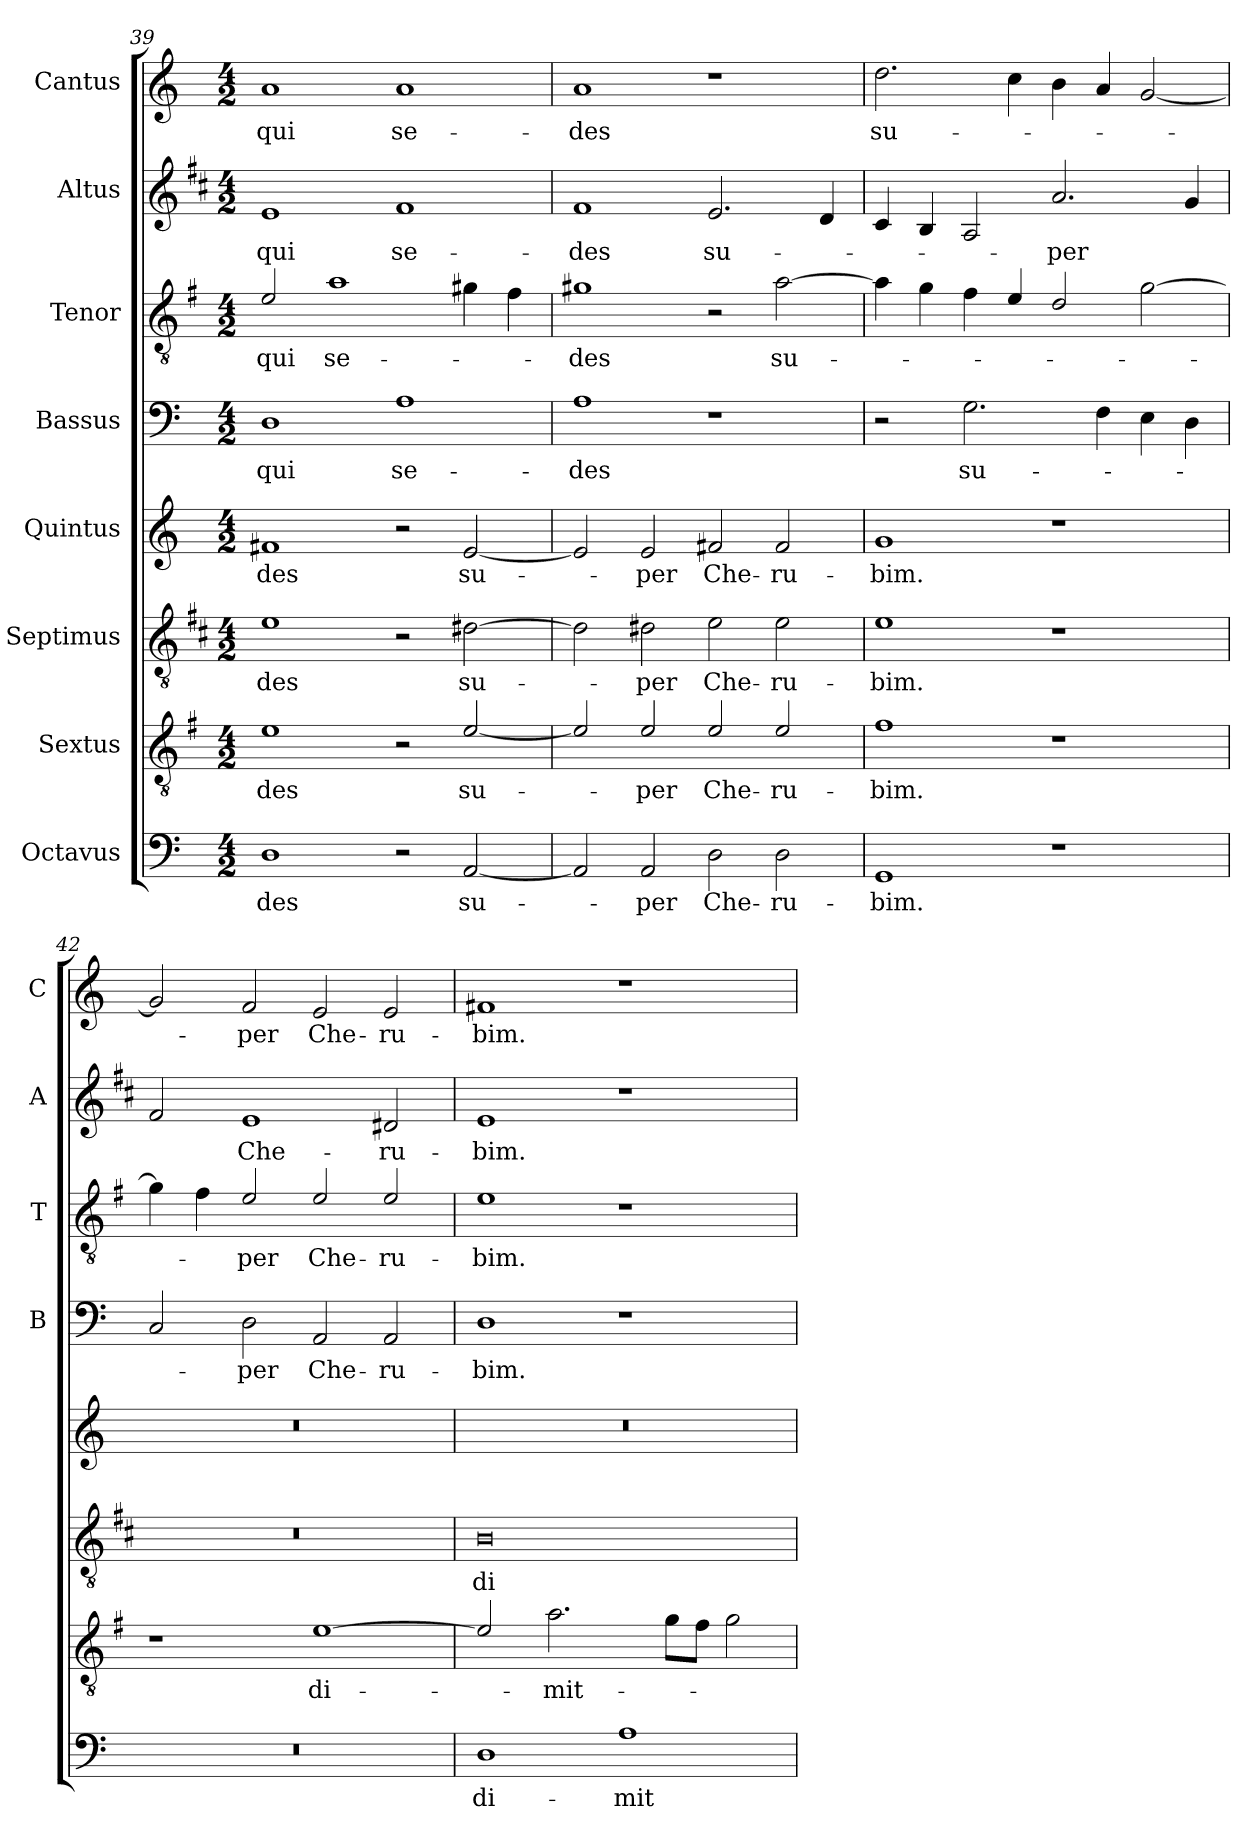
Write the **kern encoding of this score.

**kern	**text	**kern	**text	**kern	**text	**kern	**text	**kern	**text	**kern	**text	**kern	**text	**kern	**text
*part8	*part8	*part7	*part7	*part6	*part6	*part5	*part5	*part4	*part4	*part3	*part3	*part2	*part2	*part1	*part1
*staff8	*staff8	*staff7	*staff7	*staff6	*staff6	*staff5	*staff5	*staff4	*staff4	*staff3	*staff3	*staff2	*staff2	*staff1	*staff1
*I"Octavus	*	*I"Sextus	*	*I"Septimus	*	*I"Quintus	*	*I"Bassus	*	*I"Tenor	*	*I"Altus	*	*I"Cantus	*
*	*	*	*	*	*	*	*	*I'B	*	*I'T	*	*I'A	*	*I'C	*
*clefF4	*	*clefGv2	*	*clefGv2	*	*clefG2	*	*clefF4	*	*clefGv2	*	*clefG2	*	*clefG2	*
*	*	*ITrd4c7	*	*ITrd1c2	*	*	*	*	*	*ITrd4c7	*	*ITrd1c2	*	*	*
*k[]	*	*k[]	*	*k[]	*	*k[]	*	*k[]	*	*k[]	*	*k[]	*	*k[]	*
*C:	*	*C:	*	*C:	*	*C:	*	*C:	*	*C:	*	*C:	*	*C:	*
*M4/2	*	*M4/2	*	*M4/2	*	*M4/2	*	*M4/2	*	*M4/2	*	*M4/2	*	*M4/2	*
=39	=39	=39	=39	=39	=39	=39	=39	=39	=39	=39	=39	=39	=39	=39	=39
!	!LO:LY:b	!	!LO:LY:b	!	!LO:LY:b	!	!LO:LY:b	!	!LO:LY:b	!	!LO:LY:b	!	!LO:LY:b	!	!LO:LY:b
1D	-des	1A	-des	1d	-des	1f#X	-des	1D	qui	2A/	qui	1d	qui	1a	qui
!	!	!	!	!	!	!	!	!	!	!	!LO:LY:b	!	!	!	!
.	.	.	.	.	.	.	.	.	.	1d	se-	.	.	.	.
!	!	!	!	!	!	!	!	!	!LO:LY:b	!	!	!	!LO:LY:b	!	!LO:LY:b
2r	.	2r	.	2r	.	2r	.	1A	se-	.	.	1e	se-	1a	se-
!	!LO:LY:b	!	!LO:LY:b	!	!LO:LY:b	!	!LO:LY:b	!	!	!	!	!	!	!	!
[2AA/	su-	[2A/	su-	[2c#X\	su-	[2e/	su-	.	.	4c#X\	.	.	.	.	.
.	.	.	.	.	.	.	.	.	.	4B\	.	.	.	.	.
!!LO:PB:g=z
=40	=40	=40	=40	=40	=40	=40	=40	=40	=40	=40	=40	=40	=40	=40	=40
!	!	!	!	!	!	!	!	!	!LO:LY:b	!	!LO:LY:b	!	!LO:LY:b	!	!LO:LY:b
2AA/]	.	2A/]	.	2c#\]	.	2e/]	.	1A	-des	1c#X	-des	1e	-des	1a	-des
!	!LO:LY:b	!	!LO:LY:b	!	!LO:LY:b	!	!LO:LY:b	!	!	!	!	!	!	!	!
2AA/	-per	2A/	-per	2c#X\	-per	2e/	-per	.	.	.	.	.	.	.	.
!	!LO:LY:b	!	!LO:LY:b	!	!LO:LY:b	!	!LO:LY:b	!	!	!	!	!	!LO:LY:b	!	!
2D\	Che-	2A/	Che-	2d\	Che-	2f#X/	Che-	1r	.	2r	.	2.d/	su-	1r	.
!	!LO:LY:b	!	!LO:LY:b	!	!LO:LY:b	!	!LO:LY:b	!	!	!	!LO:LY:b	!	!	!	!
2D\	-ru-	2A/	-ru-	2d\	-ru-	2f#/	-ru-	.	.	[2d\	su-	.	.	.	.
.	.	.	.	.	.	.	.	.	.	.	.	4c/	.	.	.
=41	=41	=41	=41	=41	=41	=41	=41	=41	=41	=41	=41	=41	=41	=41	=41
!	!LO:LY:b	!	!LO:LY:b	!	!LO:LY:b	!	!LO:LY:b	!	!	!	!	!	!	!	!LO:LY:b
1GG	-bim.	1B	-bim.	1d	-bim.	1g	-bim.	2r	.	4d\]	.	4B/	.	2.dd\	su-
.	.	.	.	.	.	.	.	.	.	4c\	.	4A/	.	.	.
!	!	!	!	!	!	!	!	!	!LO:LY:b	!	!	!	!	!	!
.	.	.	.	.	.	.	.	2.G\	su-	4B\	.	2G/	.	.	.
.	.	.	.	.	.	.	.	.	.	4A/	.	.	.	4cc\	.
!	!	!	!	!	!	!	!	!	!	!	!	!	!LO:LY:b	!	!
1r	.	1r	.	1r	.	1r	.	.	.	2G/	.	2.g/	-per	4b\	.
.	.	.	.	.	.	.	.	4F\	.	.	.	.	.	4a/	.
.	.	.	.	.	.	.	.	4E\	.	[2c\	.	.	.	[2g/	.
.	.	.	.	.	.	.	.	4D\	.	.	.	4f/	.	.	.
=42	=42	=42	=42	=42	=42	=42	=42	=42	=42	=42	=42	=42	=42	=42	=42
0r	.	1r	.	0r	.	0r	.	2C/	.	4c\]	.	2e/	.	2g/]	.
.	.	.	.	.	.	.	.	.	.	4B\	.	.	.	.	.
!	!	!	!	!	!	!	!	!	!LO:LY:b	!	!LO:LY:b	!	!LO:LY:b	!	!LO:LY:b
.	.	.	.	.	.	.	.	2D\	-per	2A/	-per	1d	Che-	2f/	-per
!	!	!	!LO:LY:b	!	!	!	!	!	!LO:LY:b	!	!LO:LY:b	!	!	!	!LO:LY:b
.	.	[1A	di-	.	.	.	.	2AA/	Che-	2A/	Che-	.	.	2e/	Che-
!	!	!	!	!	!	!	!	!	!LO:LY:b	!	!LO:LY:b	!	!LO:LY:b	!	!LO:LY:b
.	.	.	.	.	.	.	.	2AA/	-ru-	2A/	-ru-	2c#X/	-ru-	2e/	-ru-
=43	=43	=43	=43	=43	=43	=43	=43	=43	=43	=43	=43	=43	=43	=43	=43
!	!LO:LY:b	!	!	!	!LO:LY:b	!	!	!	!LO:LY:b	!	!LO:LY:b	!	!LO:LY:b	!	!LO:LY:b
1D	di-	2A/]	.	0A	di-	0r	.	1D	-bim.	1A	-bim.	1d	-bim.	1f#X	-bim.
!	!	!	!LO:LY:b	!	!	!	!	!	!	!	!	!	!	!	!
.	.	2.d\	-mit-	.	.	.	.	.	.	.	.	.	.	.	.
!	!LO:LY:b	!	!	!	!	!	!	!	!	!	!	!	!	!	!
1A	-mit-	.	.	.	.	.	.	1r	.	1r	.	1r	.	1r	.
.	.	8c\L	.	.	.	.	.	.	.	.	.	.	.	.	.
.	.	8B\J	.	.	.	.	.	.	.	.	.	.	.	.	.
.	.	2c\	.	.	.	.	.	.	.	.	.	.	.	.	.
=	=	=	=	=	=	=	=	=	=	=	=	=	=	=	=
*-	*-	*-	*-	*-	*-	*-	*-	*-	*-	*-	*-	*-	*-	*-	*-
